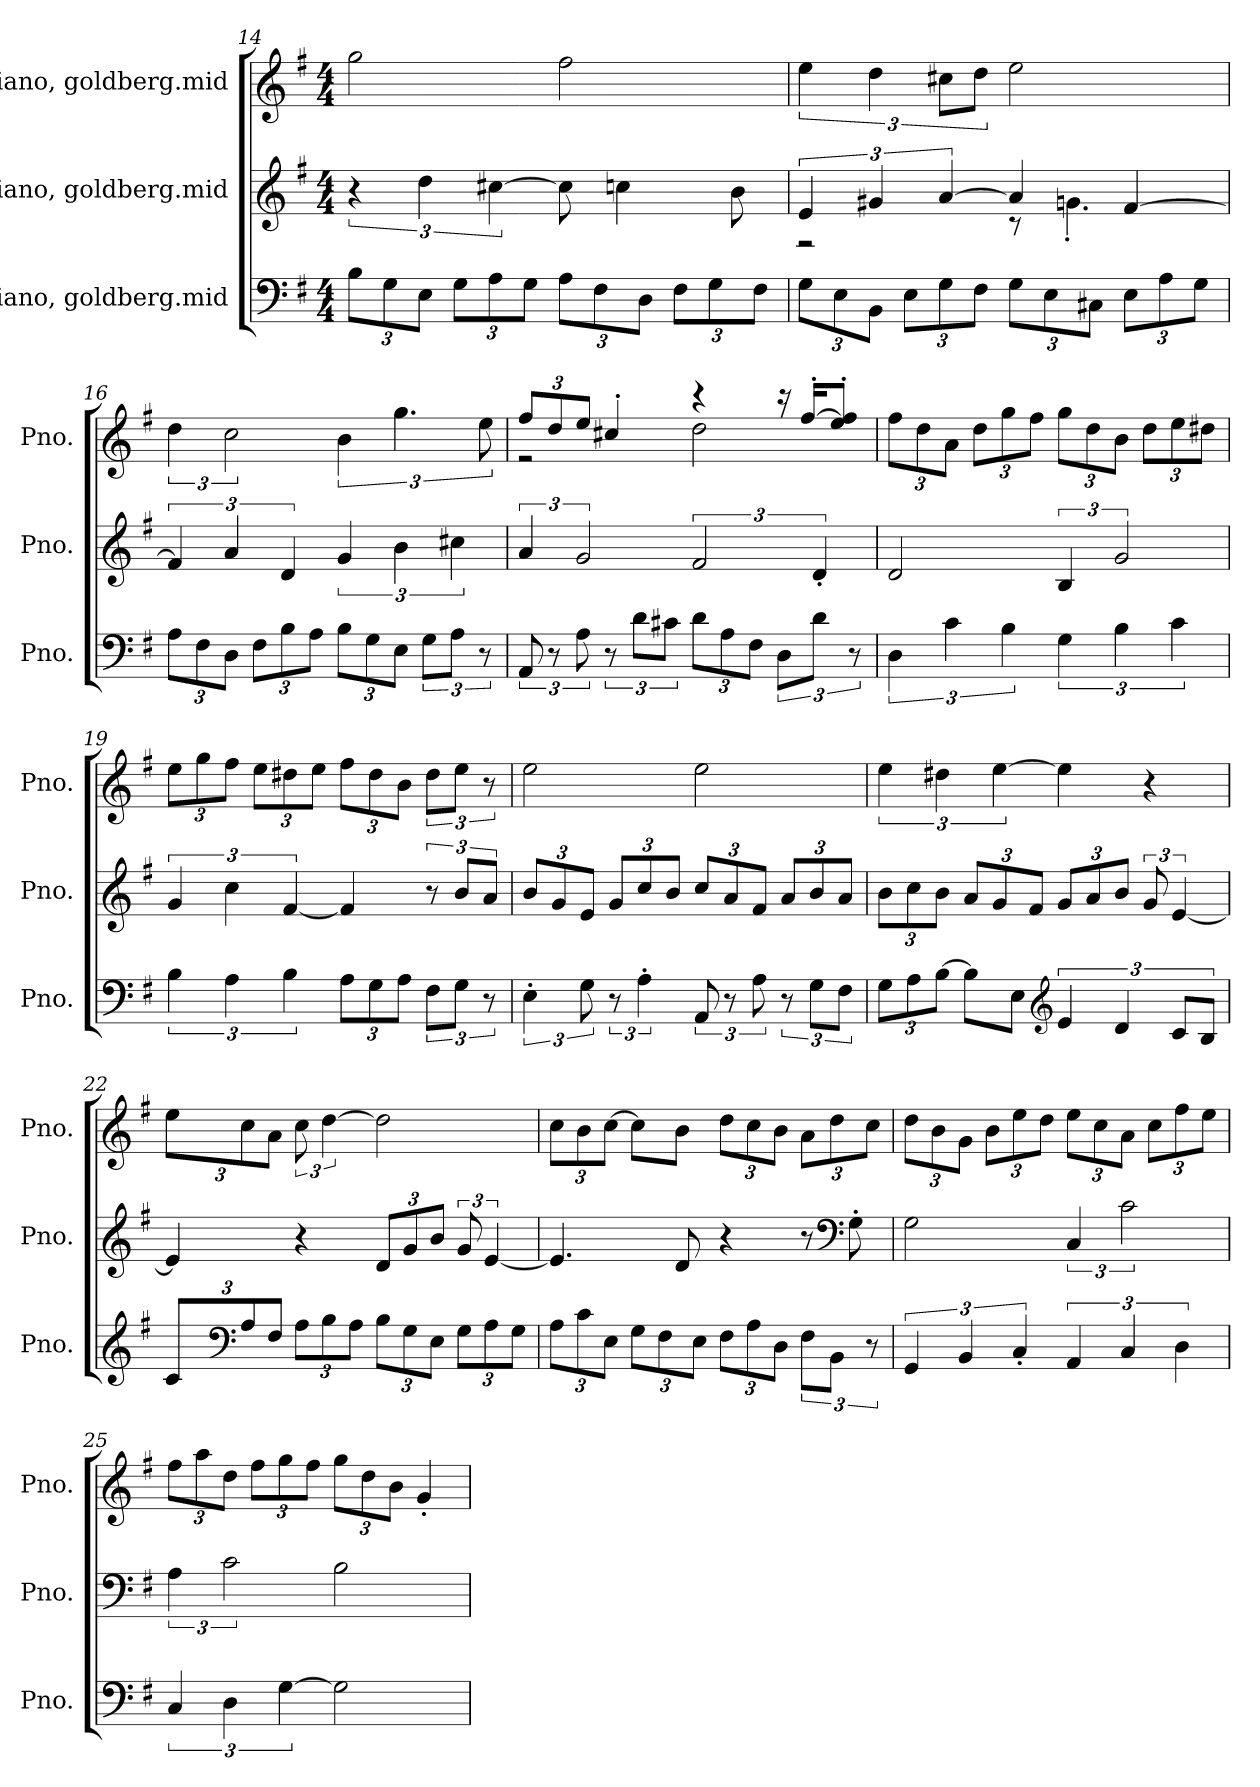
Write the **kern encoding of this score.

**kern	**kern	**kern
*part3	*part2	*part1
*staff3	*staff2	*staff1
*I"Piano, goldberg.mid	*I"Piano, goldberg.mid	*I"Piano, goldberg.mid
*I'Pno.	*I'Pno.	*I'Pno.
*clefF4	*clefG2	*clefG2
*k[f#]	*k[f#]	*k[f#]
*M4/4	*M4/4	*M4/4
*Xbrackettup	*	*
=14	=14	=14
12B\L	6r	2gg\
12G\	.	.
12E\J	6dd\	.
12G\L	.	.
12A\	[6cc#X\	.
12G\J	.	.
12A\L	8cc#\]	2ff#\
12F#\	.	.
.	4ccn\	.
12D\J	.	.
12F#\L	.	.
12G\	.	.
.	8b\	.
12F#\J	.	.
=15	=15	=15
*	*^	*
12G\L	6e/	2r	6ee\
12E\	.	.	.
12BB\J	6g#X/	.	6dd\
12E\L	.	.	.
12G\	[6a/	.	12cc#X\L
12F#\J	.	.	12dd\J
12G\L	4a/]	8r	2ee\
12E\	.	.	.
.	.	4.gn'\	.
12C#X\J	.	.	.
12E\L	[4f#/	.	.
12A\	.	.	.
12G\J	.	.	.
*	*v	*v	*
!!LO:LB:g=z
=16	=16	=16
12A\L	6f#/]	6dd\
12F#\	.	.
12D\J	6a/	3cc\
12F#\L	.	.
12B\	6d/	.
12A\J	.	.
12B\L	6g/	6b\
12G\	.	.
12E\J	6b\	6.gg\
*brackettup	*	*
12G\L	.	.
12A\J	6cc#X\	.
12r	.	12ee\
=17	=17	=17
*	*	*Xbrackettup
*	*	*^
12AA/	6a/	12ff#/L	2r
12r	.	12dd/	.
12A\	3g/	12ee/J	.
12r	.	4cc#X'/	.
12d\L	.	.	.
12c#X\J	.	.	.
*Xbrackettup	*	*	*
12d\L	3f#/	4r	2dd\
12A\	.	.	.
12F#\J	.	.	.
*brackettup	*	*	*
12D\L	.	16r	.
.	.	[16ff#'/KL	.
12d\J	6d'/	.	.
.	.	8ee/' 8ff#/]'J	.
12r	.	.	.
*	*	*v	*v
=18	=18	=18
6D\	2d/	12ff#\L
.	.	12dd\
6c\	.	12a\J
.	.	12dd\L
6B\	.	12gg\
.	.	12ff#\J
6G\	6B/	12gg\L
.	.	12dd\
6B\	3g/	12b\J
.	.	12dd\L
6c\	.	12ee\
.	.	12dd#X\J
!!LO:LB:g=z
=19	=19	=19
6B\	6g/	12ee\L
.	.	12gg\
6A\	6cc\	12ff#\J
.	.	12ee\L
6B\	[6f#/	12dd#X\
.	.	12ee\J
*Xbrackettup	*	*
12A\L	4f#/]	12ff#\L
12G\	.	12dd#\
12A\J	.	12b\J
*brackettup	*	*brackettup
12F#\L	12r	12dd#\L
12G\J	12b/L	12ee\J
12r	12a/J	12r
=20	=20	=20
*	*Xbrackettup	*
6E'\	12b/L	2ee\
.	12g/	.
12G\	12e/J	.
12r	12g/L	.
6A'\	12cc/	.
.	12b/J	.
12AA/	12cc/L	2ee\
12r	12a/	.
12A\	12f#/J	.
12r	12a/L	.
12G\L	12b/	.
12F#\J	12a/J	.
=21	=21	=21
*Xbrackettup	*	*
12G\L	12b\L	6ee\
12A\	12cc\	.
[12B\J	12b\J	6dd#X\
8B\L]	12a/L	.
.	12g/	[6ee\
8E\J	.	.
.	12f#/J	.
*clefG2	*	*
*brackettup	*	*
6e/	12g/L	4ee\]
.	12a/	.
6d/	12b/J	.
*	*brackettup	*
.	12g/	4r
12c/L	[6e/	.
12B/J	.	.
!!LO:LB:g=z
=22	=22	=22
*Xbrackettup	*	*Xbrackettup
12c/L	4e/]	12ee\L
*clefF4	*	*
12A/	.	12cc\
12F#/J	.	12a\J
*	*	*brackettup
12A\L	4r	12cc\
12B\	.	[6dd\
12A\J	.	.
*	*Xbrackettup	*
12B\L	12d/L	2dd\]
12G\	12g/	.
12E\J	12b/J	.
*	*brackettup	*
12G\L	12g/	.
12A\	[6e/	.
12G\J	.	.
=23	=23	=23
*	*	*Xbrackettup
12A\L	4.e/]	12cc\L
12c\	.	12b\
12E\J	.	[12cc\J
12G\L	.	8cc\L]
12F#\	.	.
.	8d/	8b\J
12E\J	.	.
12F#\L	4r	12dd\L
12A\	.	12cc\
12D\J	.	12b\J
*brackettup	*	*
12F#\L	8r	12a\L
12BB\J	.	12dd\
*	*clefF4	*
.	8G'\	.
12r	.	12cc\J
=24	=24	=24
6GG/	2G\	12dd\L
.	.	12b\
6BB/	.	12g\J
.	.	12b\L
6C'/	.	12ee\
.	.	12dd\J
6AA/	6C/	12ee\L
.	.	12cc\
6C/	3c\	12a\J
.	.	12cc\L
6D\	.	12ff#\
.	.	12ee\J
!!LO:PB:g=z
=25	=25	=25
6C/	6A\	12ff#\L
.	.	12aa\
6D\	3c\	12dd\J
.	.	12ff#\L
[6G\	.	12gg\
.	.	12ff#\J
2G\]	2B\	12gg\L
.	.	12dd\
.	.	12b\J
.	.	4g'/
=	=	=
*-	*-	*-
